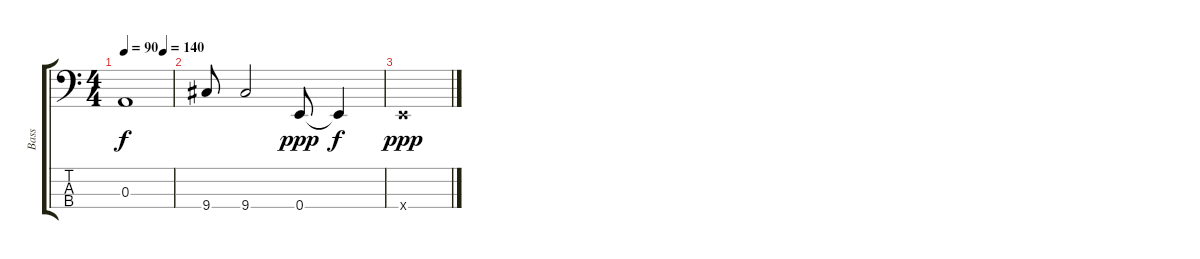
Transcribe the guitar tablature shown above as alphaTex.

\track ("Bass" "Bass") {instrument electricbassfinger}
\staff {score tabs}
\tuning (G2 D2 A1 E1) {hide}
\ts (4 4)
\tempo 90
\tempo (140 0.8125)
\clef f4
\ks c
0.3{t}.1{dy f} |
9.4.8 9.4.2 0.4.8{dy ppp} 0.4{t}.4{dy f} |
0.4{x}.1{dy ppp}
